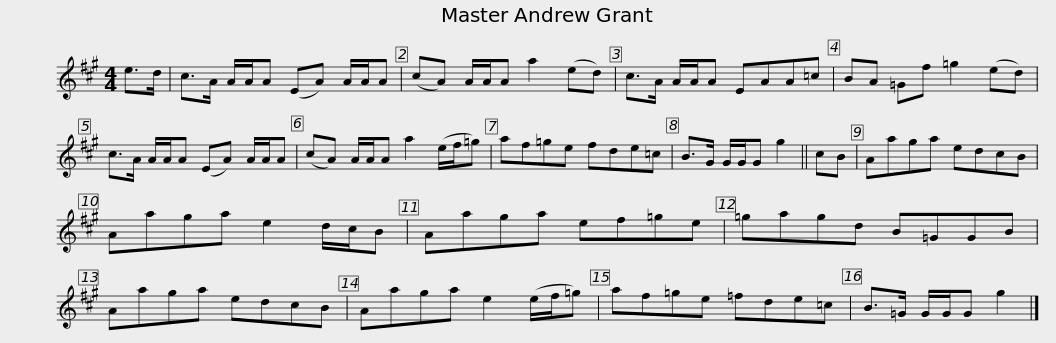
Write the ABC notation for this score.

X:1
L:1/8
M:4/4
I:linebreak $
K:A
V:1 treble
V:1
 e>d | c>A A/A/A (EA) A/A/A | (cA) A/A/A a2 (ed) | c>A A/A/A EAA=c | BA =Gf =g2 (ed) |$ %5
 c>A A/A/A (EA) A/A/A | (cA) A/A/A a2 (e/f/=g) | af=ge fde=c | B>G G/G/G g2 || cB |$ %10
 Aaga edcB | Aaga e2 d/c/B | Aaga ef=ge | =gagd B=GGB | Aaga edcB |$ %15
 Aaga e2 (e/f/=g) | af=ge =fde=c | B>=G G/G/G g2 |] %18
